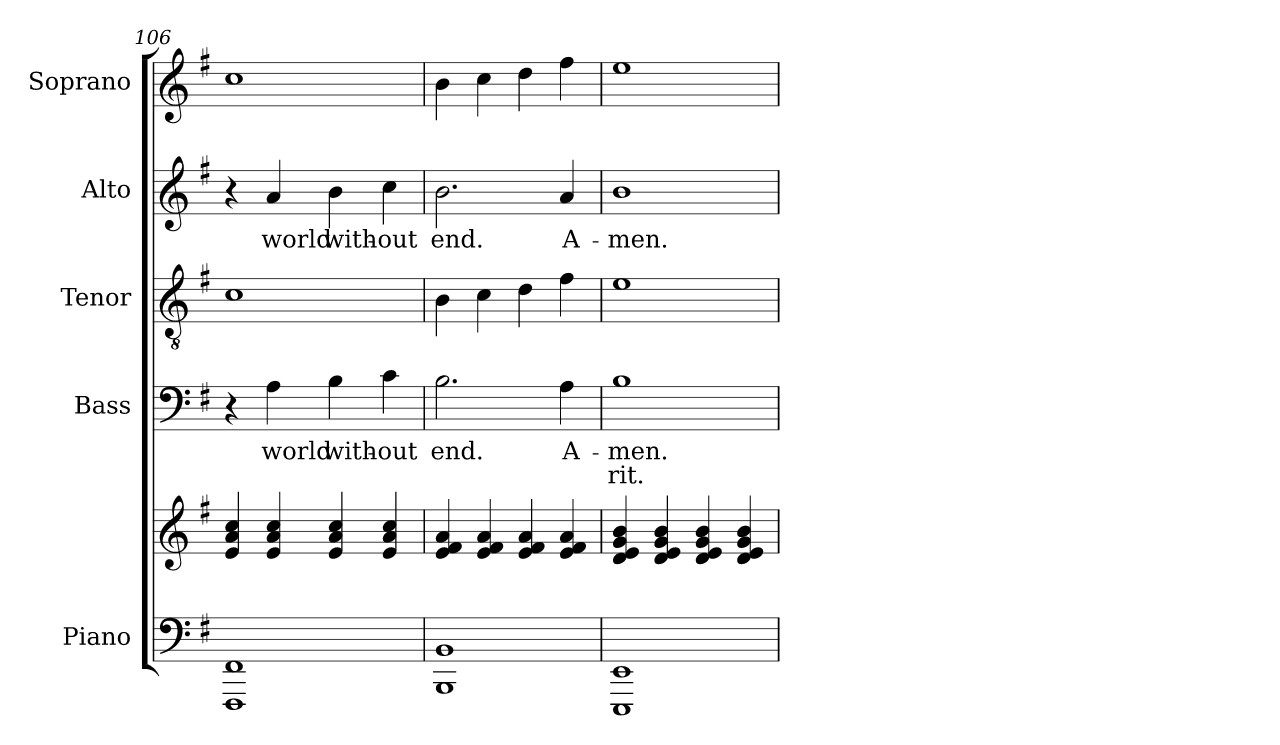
**kern	**kern	**kern	**text	**text	**kern	**kern	**text	**kern
*part5	*part5	*part4	*part4	*part4	*part3	*part2	*part2	*part1
*staff6	*staff5	*staff4	*staff4	*staff4	*staff3	*staff2	*staff2	*staff1
*I"Piano	*	*I"Bass	*	*	*I"Tenor	*I"Alto	*	*I"Soprano
*	*	*I'B.	*	*	*I'T.	*I'A.	*	*I'S.
!!LO:PB:g=z
*clefF4	*clefG2	*clefF4	*	*	*clefGv2	*clefG2	*	*clefG2
*k[f#]	*k[f#]	*k[f#]	*	*	*k[f#]	*k[f#]	*	*k[f#]
*G:	*G:	*G:	*	*	*G:	*G:	*	*G:
=106	=106	=106	=106	=106	=106	=106	=106	=106
1FF# 1FFF#	4e/ 4cc/ 4a/	4r	.	.	1c	4r	.	1cc
!	!	!	!LO:LY:b:cj	!	!	!	!LO:LY:b:cj	!
.	4e/ 4a/ 4cc/	4A\	world	.	.	4a/	world	.
!	!	!	!LO:LY:b:cj	!	!	!	!LO:LY:b:cj	!
.	4a/ 4e/ 4cc/	4B\	with-	.	.	4b\	with-	.
!	!	!	!LO:LY:b:cj	!	!	!	!LO:LY:b:cj	!
.	4a/ 4cc/ 4e/	4c\	-out	.	.	4cc\	-out	.
=107	=107	=107	=107	=107	=107	=107	=107	=107
!	!	!	!LO:LY:b:cj	!	!	!	!LO:LY:b:cj	!
1BB 1BBB	4e/ 4a/ 4f#/	2.B\	end.	.	4B\	2.b\	end.	4b\
.	4a/ 4e/ 4f#/	.	.	.	4c\	.	.	4cc\
.	4a/ 4e/ 4f#/	.	.	.	4d\	.	.	4dd\
!	!	!	!LO:LY:b:cj	!	!	!	!LO:LY:b:cj	!
.	4a/ 4e/ 4f#/	4A\	A-	.	4f#\	4a/	A-	4ff#\
=108	=108	=108	=108	=108	=108	=108	=108	=108
!	!	!	!LO:LY:b:cj	!LO:LY:b:cj	!	!	!LO:LY:b:cj	!
1EE 1EEE	4d/ 4g/ 4b/ 4e/	1B	-men.	rit.	1e	1b	-men.	1ee
.	4b/ 4d/ 4g/ 4e/	.	.	.	.	.	.	.
.	4g/ 4d/ 4b/ 4e/	.	.	.	.	.	.	.
.	4d/ 4b/ 4g/ 4e/	.	.	.	.	.	.	.
=	=	=	=	=	=	=	=	=
*-	*-	*-	*-	*-	*-	*-	*-	*-
